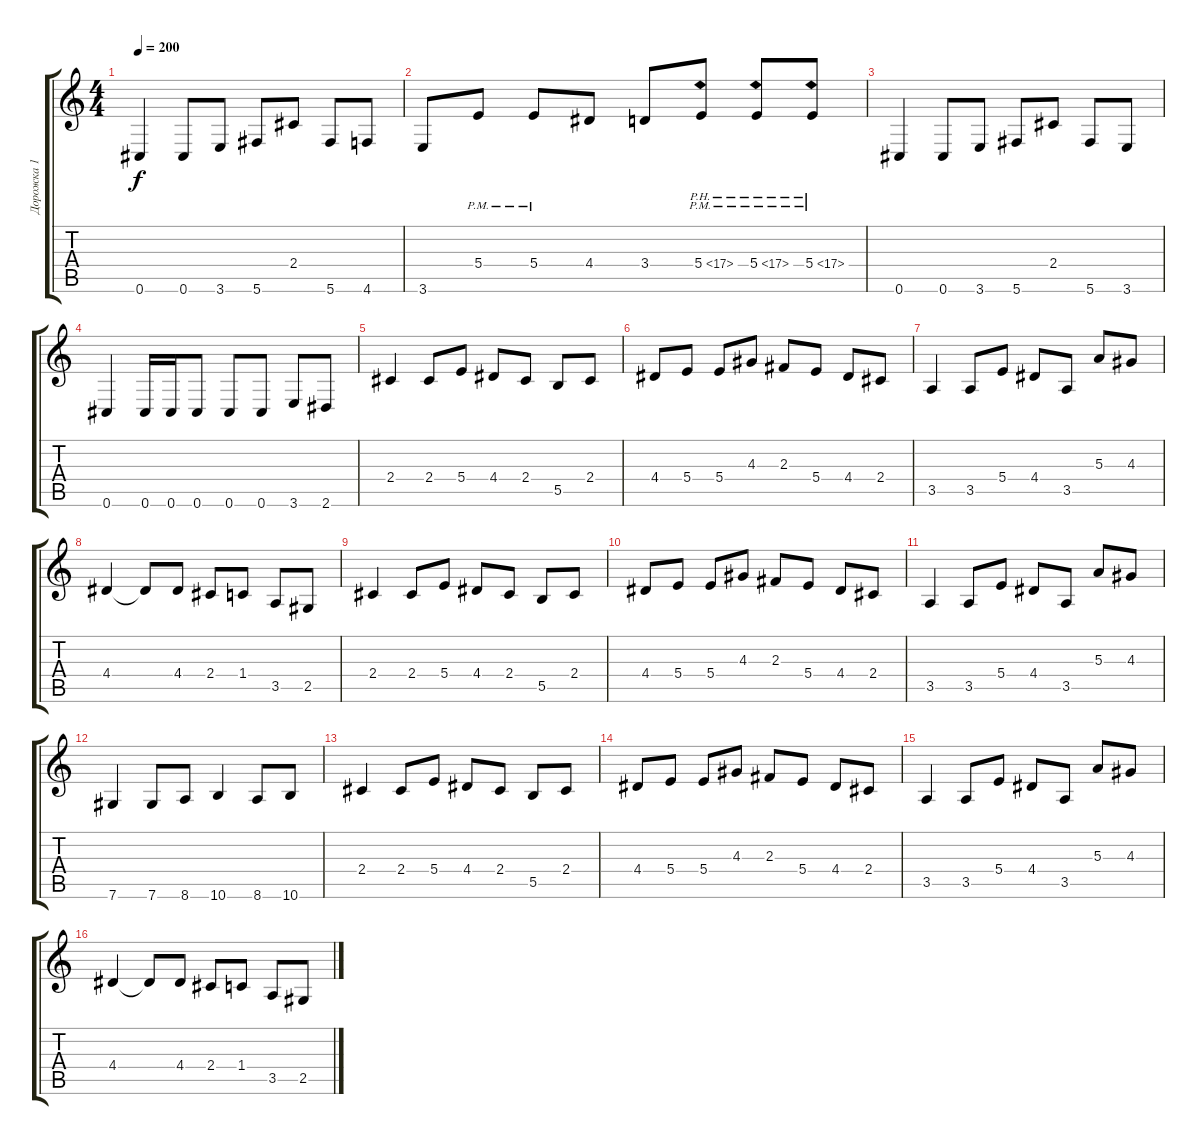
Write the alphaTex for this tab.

\track ("Дорожка 1" "Дорожка 1") {instrument overdrivenguitar}
\staff {score tabs}
\tuning (Db4 Ab3 E3 B2 Gb2 Db2) {hide}
\ts (4 4)
\tempo 200
\clef g2
\ks c
0.6.4{dy f} 0.6.8 3.6.8 5.6.8 2.4.8 5.6.8 4.6.8 |
3.6.8 5.4{pm}.8 5.4{pm}.8 4.4.8 3.4.8 5.4{ph 12 pm}.8 5.4{ph 12 pm}.8 5.4{ph 12 pm}.8 |
0.6.4 0.6.8 3.6.8 5.6.8 2.4.8 5.6.8 3.6.8 |
0.6.4 0.6.16 0.6.16 0.6.8 0.6.8 0.6.8 3.6.8 2.6.8 |
2.4.4 2.4.8 5.4.8 4.4.8 2.4.8 5.5.8 2.4.8 |
4.4.8 5.4.8 5.4.8 4.3.8 2.3.8 5.4.8 4.4.8 2.4.8 |
3.5.4 3.5.8 5.4.8 4.4.8 3.5.8 5.3.8 4.3.8 |
4.4.4 4.4{t}.8 4.4.8 2.4.8 1.4.8 3.5.8 2.5.8 |
2.4.4 2.4.8 5.4.8 4.4.8 2.4.8 5.5.8 2.4.8 |
4.4.8 5.4.8 5.4.8 4.3.8 2.3.8 5.4.8 4.4.8 2.4.8 |
3.5.4 3.5.8 5.4.8 4.4.8 3.5.8 5.3.8 4.3.8 |
7.6.4 7.6.8 8.6.8 10.6.4 8.6.8 10.6.8 |
2.4.4 2.4.8 5.4.8 4.4.8 2.4.8 5.5.8 2.4.8 |
4.4.8 5.4.8 5.4.8 4.3.8 2.3.8 5.4.8 4.4.8 2.4.8 |
3.5.4 3.5.8 5.4.8 4.4.8 3.5.8 5.3.8 4.3.8 |
4.4.4 4.4{t}.8 4.4.8 2.4.8 1.4.8 3.5.8 2.5.8
